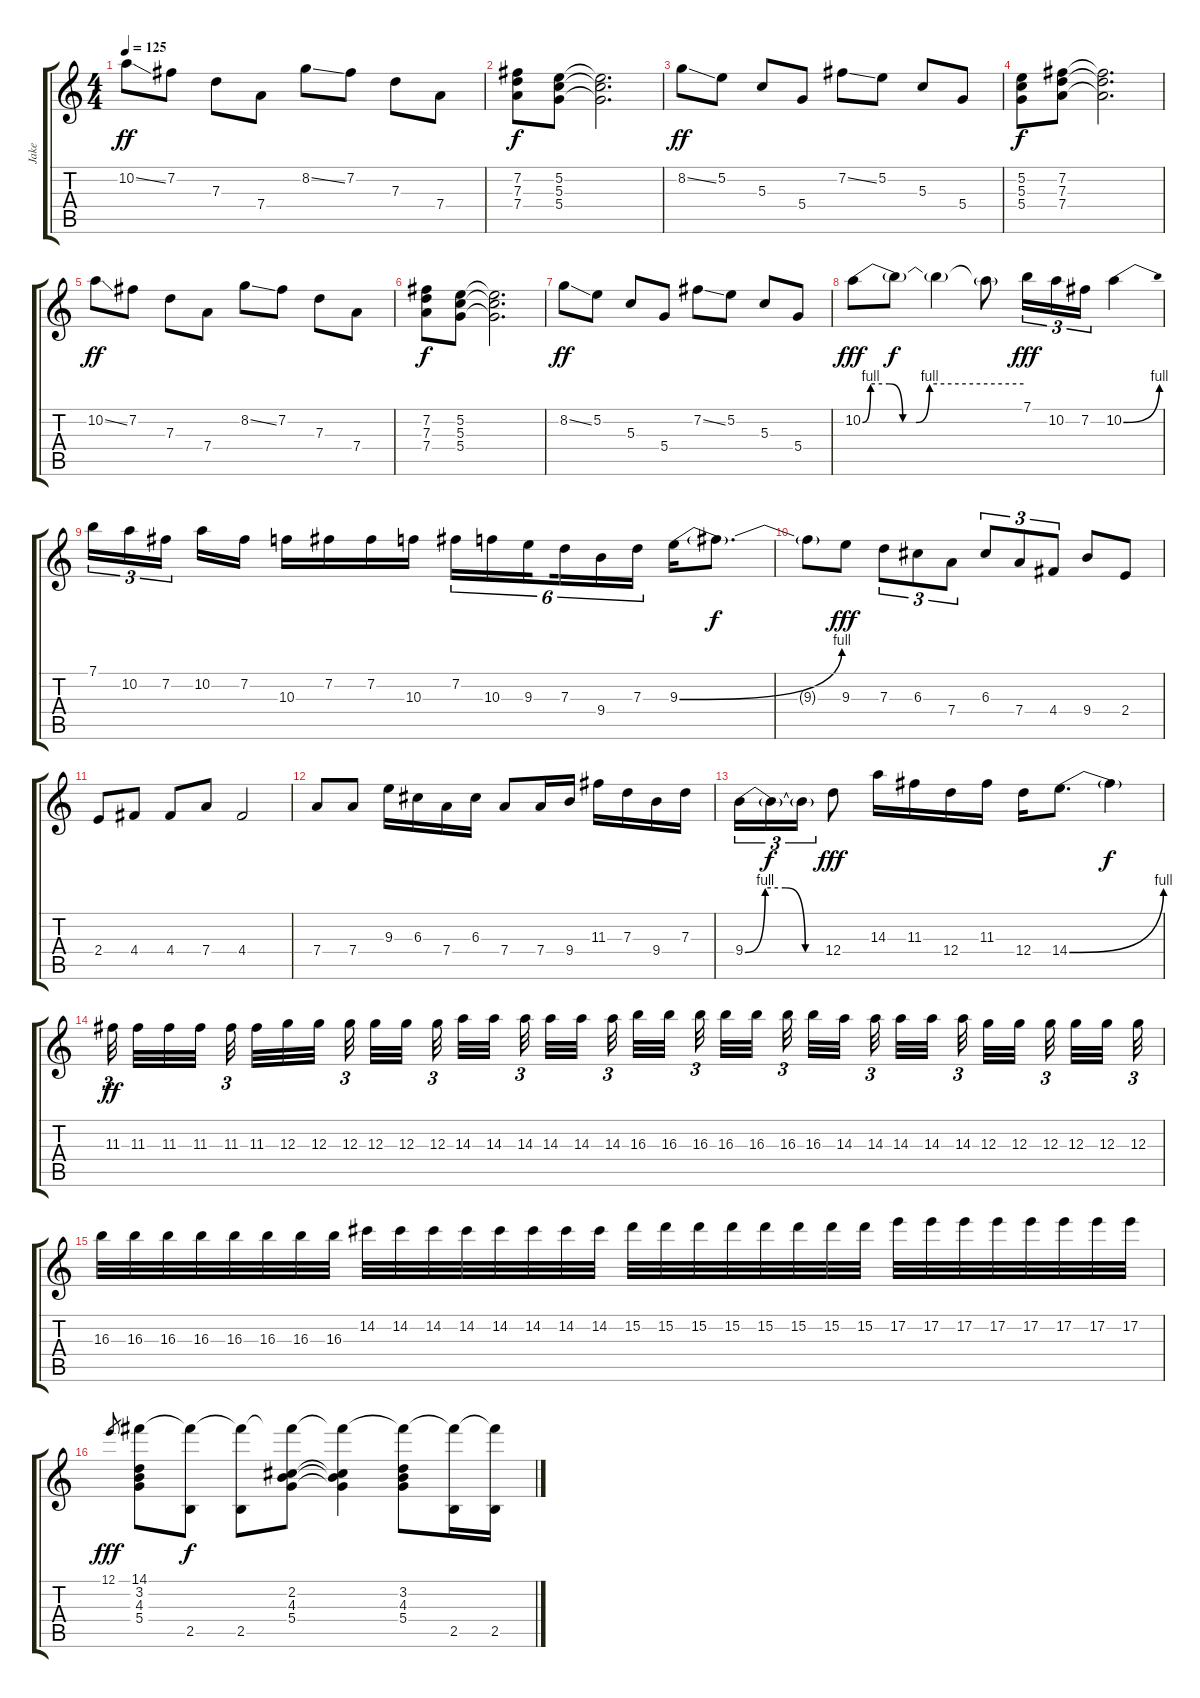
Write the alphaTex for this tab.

\track ("Jake" "Jake") {instrument overdrivenguitar}
\staff {score tabs}
\tuning (E4 B3 G3 D3 A2 E2) {hide}
\ts (4 4)
\tempo 125
\clef g2
\ks c
10.2{ss}.8{dy ff} 7.2.8 7.3.8 7.4.8 8.2{ss}.8 7.2.8 7.3.8 7.4.8 |
(7.2 7.3 7.4).8{dy f} (5.2 5.3 5.4).8 (5.2{t} 5.3{t} 5.4{t}).2{d} |
8.2{ss}.8{dy ff} 5.2.8 5.3.8 5.4.8 7.2{ss}.8 5.2.8 5.3.8 5.4.8 |
(5.2 5.3 5.4).8{dy f} (7.2 7.3 7.4).8 (7.2{t} 7.3{t} 7.4{t}).2{d} |
10.2{ss}.8{dy ff} 7.2.8 7.3.8 7.4.8 8.2{ss}.8 7.2.8 7.3.8 7.4.8 |
(7.2 7.3 7.4).8{dy f} (5.2 5.3 5.4).8 (5.2{t} 5.3{t} 5.4{t}).2{d} |
8.2{ss}.8{dy ff} 5.2.8 5.3.8 5.4.8 7.2{ss}.8 5.2.8 5.3.8 5.4.8 |
10.2{be (custom 0 0 3 4 10 4 15 0 20 0 25 4 60 4)}.8{dy fff} 10.2{t}.8{dy f} 10.2{t}.4 10.2{t}.8 7.1.16{tu (3 2) dy fff} 10.2.16{tu (3 2)} 7.2.16{tu (3 2)} 10.2{be (bend 0 0 60 4)}.4 |
7.1.16{tu (3 2)} 10.2.16{tu (3 2)} 7.2.16{tu (3 2) beam splitsecondary} 10.2.16 7.2.16 10.3.16 7.2.16 7.2.16 10.3.16 7.2.16{tu (6 4)} 10.3.16{tu (6 4)} 9.3.16{tu (6 4) beam splitsecondary} 7.3.16{tu (6 4)} 9.4.16{tu (6 4)} 7.3.16{tu (6 4)} 9.3{be (bend 0 0 60 4)}.16 9.3{t}.8{d dy f} |
9.3{t}.8 9.3.8{dy fff} 7.3.8{tu (3 2)} 6.3.8{tu (3 2)} 7.4.8{tu (3 2)} 6.3.8{tu (3 2)} 7.4.8{tu (3 2)} 4.4.8{tu (3 2)} 9.4.8 2.4.8 |
2.4.8 4.4.8 4.4.8 7.4.8 4.4.2 |
7.4.8 7.4.8 9.3.16 6.3.16 7.4.16 6.3.16 7.4.8 7.4.16 9.4.16 11.3.16 7.3.16 9.4.16 7.3.16 |
9.4{be (custom 0 0 15 4 30 4 45 0 60 0)}.16{tu (3 2)} 9.4{t}.16{tu (3 2) dy f} 9.4{t}.16{tu (3 2)} 12.4.8{dy fff} 14.3.16 11.3.16 12.4.16 11.3.16 12.4.16 14.4{be (bend 0 0 60 4)}.8{d} 14.4{t}.4{dy f} |
11.3.32{tu (3 2) dy ff beam splitsecondary} 11.3.32 11.3.32 11.3.32{beam splitsecondary} 11.3.32{tu (3 2) beam splitsecondary} 11.3.32 12.3.32 12.3.32{beam splitsecondary} 12.3.32{tu (3 2)} 12.3.32 12.3.32{beam splitsecondary} 12.3.32{tu (3 2) beam splitsecondary} 14.3.32 14.3.32{beam splitsecondary} 14.3.32{tu (3 2) beam splitsecondary} 14.3.32 14.3.32{beam splitsecondary} 14.3.32{tu (3 2)} 16.3.32 16.3.32{beam splitsecondary} 16.3.32{tu (3 2) beam splitsecondary} 16.3.32 16.3.32{beam splitsecondary} 16.3.32{tu (3 2) beam splitsecondary} 16.3.32 14.3.32{beam splitsecondary} 14.3.32{tu (3 2)} 14.3.32 14.3.32{beam splitsecondary} 14.3.32{tu (3 2) beam splitsecondary} 12.3.32 12.3.32{beam splitsecondary} 12.3.32{tu (3 2) beam splitsecondary} 12.3.32 12.3.32{beam splitsecondary} 12.3.32{tu (3 2)} |
16.3.32 16.3.32 16.3.32 16.3.32 16.3.32 16.3.32 16.3.32 16.3.32 14.2.32 14.2.32 14.2.32 14.2.32 14.2.32 14.2.32 14.2.32 14.2.32 15.2.32 15.2.32 15.2.32 15.2.32 15.2.32 15.2.32 15.2.32 15.2.32 17.2.32 17.2.32 17.2.32 17.2.32 17.2.32 17.2.32 17.2.32 17.2.32 |
12.1.8{gr dy fff} (14.1 3.2 4.3 5.4).8 (14.1{t} 2.5).8{dy f} (14.1{t} 2.5).8 (14.1{t} 2.2 4.3 5.4).8 (14.1{t} 2.2{t} 4.3{t} 5.4{t}).4 (14.1{t} 3.2 4.3 5.4).8 (14.1{t} 2.5).16 (14.1{t} 2.5).16
